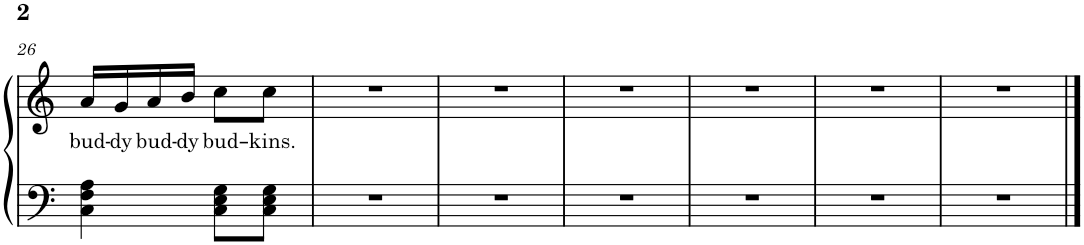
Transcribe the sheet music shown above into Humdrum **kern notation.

**kern	**kern	**text
*part1	*part1	*part1
*staff2	*staff1	*staff1
*I"Piano	*	*
*I'Pno.	*	*
!!LO:PB:g=z
*clefF4	*clefG2	*
*k[]	*k[]	*
*M2/4	*M2/4	*
=26	=26	=26
!	!	!LO:LY:b
4C\ 4F\ 4A\	16a/LL	bud-
!	!	!LO:LY:b
.	16g/	-dy
!	!	!LO:LY:b
.	16a/	bud-
!	!	!LO:LY:b
.	16b/JJ	-dy
!	!	!LO:LY:b
8C\ 8E\ 8G\L	8cc\L	bud-
!	!	!LO:LY:b
8C\ 8E\ 8G\J	8cc\J	-kins.
=27	=27	=27
2r	2r	.
=28	=28	=28
2r	2r	.
=29	=29	=29
2r	2r	.
=30	=30	=30
2r	2r	.
=31	=31	=31
2r	2r	.
=32	=32	=32
2r	2r	.
==	==	==
*-	*-	*-
